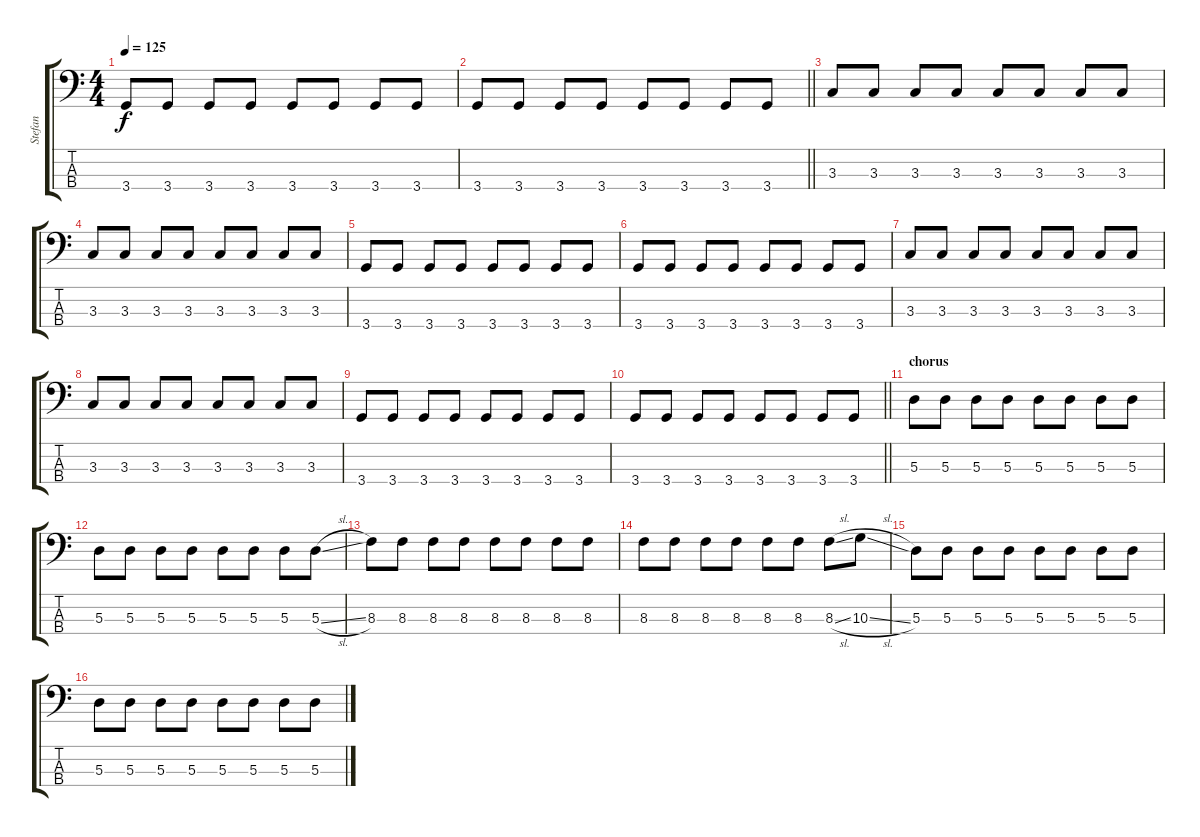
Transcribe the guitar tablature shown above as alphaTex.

\track ("Stefan" "Stefan") {instrument electricbassfinger}
\staff {score tabs}
\tuning (G2 D2 A1 E1) {hide}
\ts (4 4)
\tempo 125
\clef f4
\ks c
3.4.8{dy f} 3.4.8 3.4.8 3.4.8 3.4.8 3.4.8 3.4.8 3.4.8 |
\barLineRight lightlight
3.4.8 3.4.8 3.4.8 3.4.8 3.4.8 3.4.8 3.4.8 3.4.8 |
3.3.8 3.3.8 3.3.8 3.3.8 3.3.8 3.3.8 3.3.8 3.3.8 |
3.3.8 3.3.8 3.3.8 3.3.8 3.3.8 3.3.8 3.3.8 3.3.8 |
3.4.8 3.4.8 3.4.8 3.4.8 3.4.8 3.4.8 3.4.8 3.4.8 |
3.4.8 3.4.8 3.4.8 3.4.8 3.4.8 3.4.8 3.4.8 3.4.8 |
3.3.8 3.3.8 3.3.8 3.3.8 3.3.8 3.3.8 3.3.8 3.3.8 |
3.3.8 3.3.8 3.3.8 3.3.8 3.3.8 3.3.8 3.3.8 3.3.8 |
3.4.8 3.4.8 3.4.8 3.4.8 3.4.8 3.4.8 3.4.8 3.4.8 |
\barLineRight lightlight
3.4.8 3.4.8 3.4.8 3.4.8 3.4.8 3.4.8 3.4.8 3.4.8 |
\section ("" "chorus")
5.3.8 5.3.8 5.3.8 5.3.8 5.3.8 5.3.8 5.3.8 5.3.8 |
5.3.8 5.3.8 5.3.8 5.3.8 5.3.8 5.3.8 5.3.8 5.3{sl}.8 |
8.3.8 8.3.8 8.3.8 8.3.8 8.3.8 8.3.8 8.3.8 8.3.8 |
8.3.8 8.3.8 8.3.8 8.3.8 8.3.8 8.3.8 8.3{sl}.8 10.3{sl}.8 |
5.3.8 5.3.8 5.3.8 5.3.8 5.3.8 5.3.8 5.3.8 5.3.8 |
5.3.8 5.3.8 5.3.8 5.3.8 5.3.8 5.3.8 5.3.8 5.3{sl}.8
